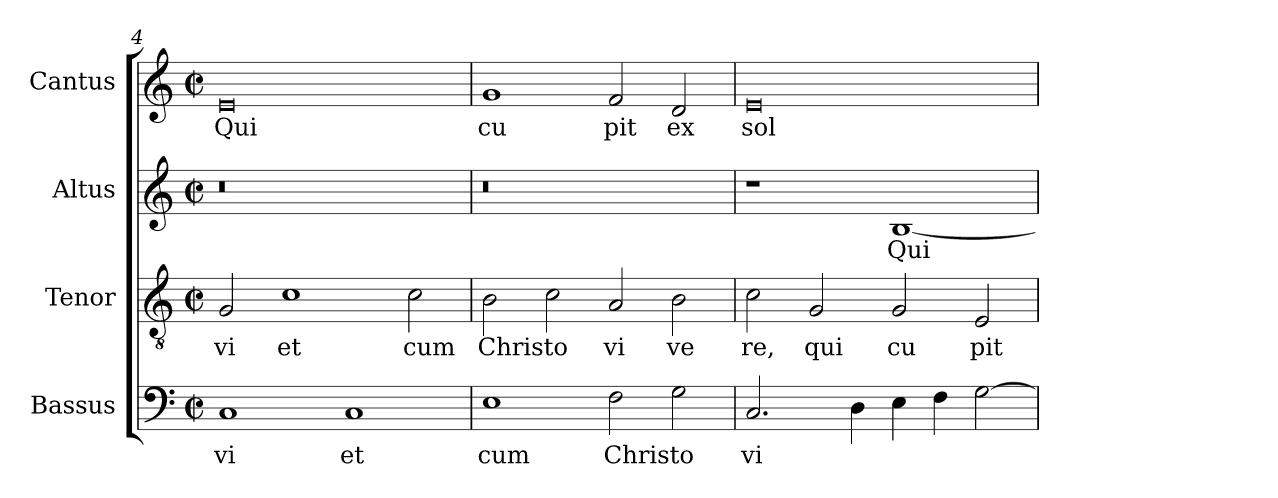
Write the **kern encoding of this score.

**kern	**text	**kern	**text	**kern	**text	**kern	**text
*part4	*part4	*part3	*part3	*part2	*part2	*part1	*part1
*staff4	*staff4	*staff3	*staff3	*staff2	*staff2	*staff1	*staff1
*I"Bassus	*	*I"Tenor	*	*I"Altus	*	*I"Cantus	*
*clefF4	*	*clefGv2	*	*clefG2	*	*clefG2	*
*M2/2	*	*M2/2	*	*M2/2	*	*M2/2	*
*met(c|)	*	*met(c|)	*	*met(c|)	*	*met(c|)	*
=4	=4	=4	=4	=4	=4	=4	=4
!	!LO:LY:b:cj	!	!LO:LY:b:cj	!	!	!	!LO:LY:b:cj
1C	vi	2G/	vi	0r	.	0e	Qui
!	!	!	!LO:LY:b:cj	!	!	!	!
.	.	1c	et	.	.	.	.
!	!LO:LY:b:cj	!	!	!	!	!	!
1C	et	.	.	.	.	.	.
!	!	!	!LO:LY:b:cj	!	!	!	!
.	.	2c\	cum	.	.	.	.
=5	=5	=5	=5	=5	=5	=5	=5
!	!LO:LY:b:cj	!	!LO:LY:b:cj	!	!	!	!LO:LY:b:cj
1E	cum	2B\	Christo	0r	.	1g	cu
.	.	2c\	.	.	.	.	.
!	!LO:LY:b:cj	!	!LO:LY:b:cj	!	!	!	!LO:LY:b:cj
2F\	Christo	2A/	vi	.	.	2f/	pit
!	!	!	!LO:LY:b:cj	!	!	!	!LO:LY:b:cj
2G\	.	2B\	ve	.	.	2d/	ex
=6	=6	=6	=6	=6	=6	=6	=6
!	!LO:LY:b:cj	!	!LO:LY:b:cj	!	!	!	!LO:LY:b:cj
2.C/	vi	2c\	re,	1r	.	0e	sol
!	!	!	!LO:LY:b:cj	!	!	!	!
.	.	2G/	qui	.	.	.	.
4D\	.	.	.	.	.	.	.
!	!	!	!LO:LY:b:cj	!	!LO:LY:b	!	!
4E\	.	2G/	cu	[>1B	Qui	.	.
4F\	.	.	.	.	.	.	.
!	!	!	!LO:LY:b:cj	!	!	!	!
[>2G\	.	2E/	pit	.	.	.	.
=	=	=	=	=	=	=	=
*-	*-	*-	*-	*-	*-	*-	*-
